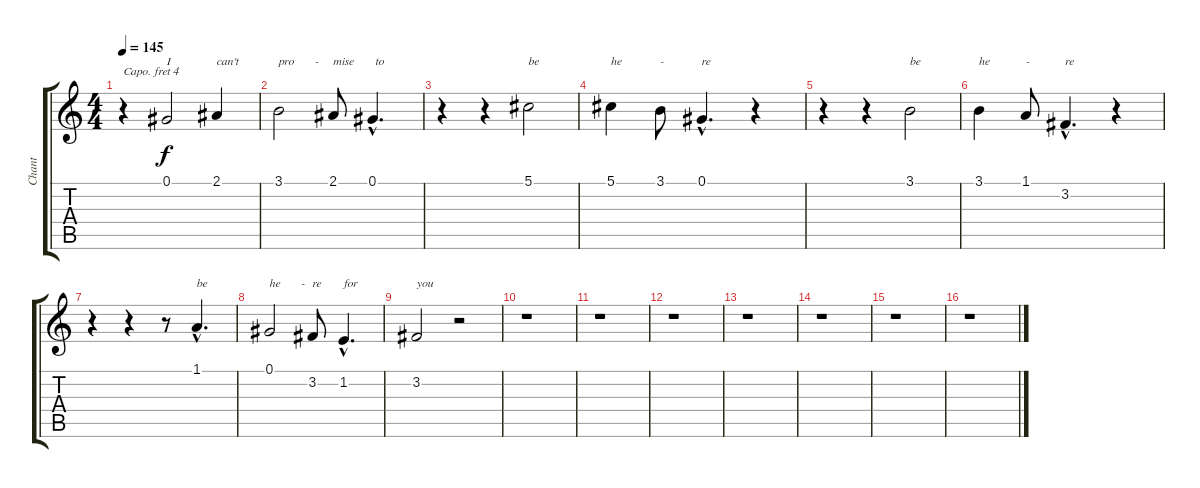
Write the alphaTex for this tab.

\track ("Chant" "Chant") {instrument clarinet}
\staff {score tabs}
\capo 4
\tuning (E4 B3 G3 D3 A2 E2) {hide}
\ts (4 4)
\tempo 145
\clef g2
\ks c
r.4{dy f} 0.1.2{txt "I"} 2.1.4{txt "can't"} |
3.1.2{txt "pro       -"} 2.1.8{txt "mise"} 0.1{hac}.4{d txt " to"} |
r.4 r.4 5.1.2{txt "be"} |
5.1.4{txt "he"} 3.1.8{txt "-"} 0.1{hac}.4{d txt "re"} r.4 |
r.4 r.4 3.1.2{txt "be"} |
3.1.4{txt "he"} 1.1.8{txt "-"} 3.2{hac}.4{d txt "re"} r.4 |
r.4 r.4 r.8 1.1{hac}.4{d txt "be"} |
0.1.2{txt "he       -"} 3.2.8{txt "re"} 1.2{hac}.4{d txt "for"} |
3.2.2{txt "you"} r.2 |
r.1 |
r.1 |
r.1 |
r.1 |
r.1 |
r.1 |
r.1
